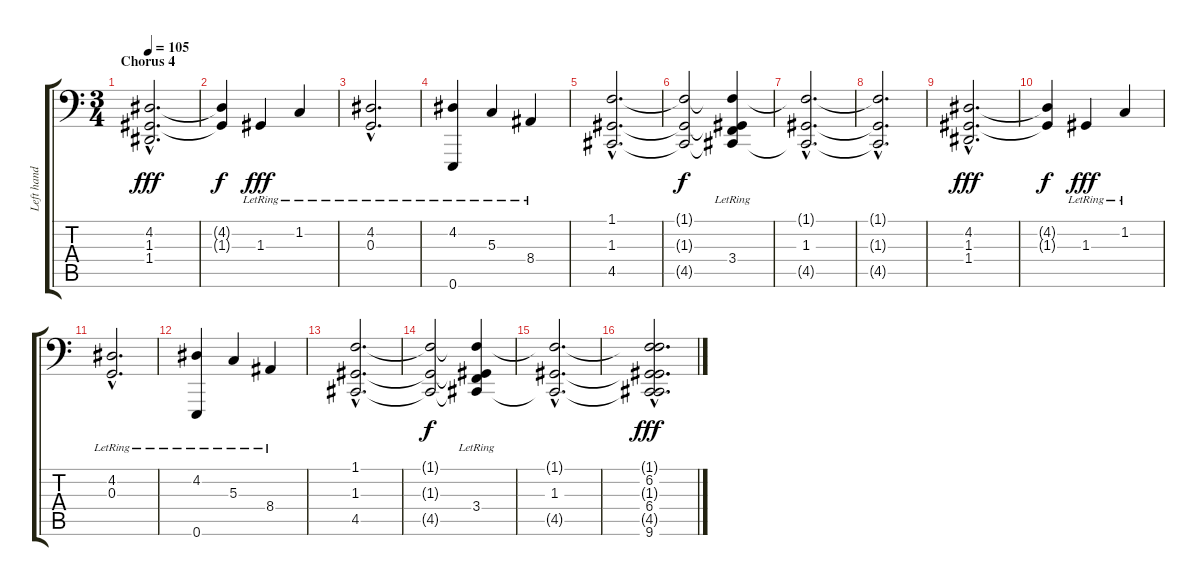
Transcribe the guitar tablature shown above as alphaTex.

\track ("Left hand" "Left hand") {instrument brightacousticpiano}
\staff {score tabs}
\tuning (E3 B2 G2 D2 A1 E1) {hide}
\ts (3 4)
\section ("" "Chorus 4")
\tempo 105
\clef f4
\ks c
(4.2{hac} 1.3{hac} 1.4{hac}).2{d dy fff} |
(4.2{t} 1.3{t}).4{dy f} 1.3{lr}.4{dy fff} 1.2{lr}.4 |
(4.2{hac lr} 0.3{hac lr}).2{d} |
(4.2{lr} 0.6).4 5.3{lr}.4 8.4{lr}.4 |
(1.1{hac} 1.3{hac} 4.5{hac}).2{d} |
(1.1{t} 1.3{t} 4.5{t}).2{dy f} (1.1{t} 1.3{t} 3.4{lr} 4.5{t}).4 |
(1.1{hac t} 1.3{hac} 4.5{hac t}).2{d} |
(1.1{hac t} 1.3{hac t} 4.5{hac t}).2{d} |
(4.2{hac} 1.3{hac} 1.4{hac}).2{d dy fff} |
(4.2{t} 1.3{t}).4{dy f} 1.3{lr}.4{dy fff} 1.2{lr}.4 |
(4.2{hac lr} 0.3{hac lr}).2{d} |
(4.2{lr} 0.6).4 5.3{lr}.4 8.4{lr}.4 |
(1.1{hac} 1.3{hac} 4.5{hac}).2{d} |
(1.1{t} 1.3{t} 4.5{t}).2{dy f} (1.1{t} 1.3{t} 3.4{lr} 4.5{t}).4 |
(1.1{hac t} 1.3{hac} 4.5{hac t}).2{d} |
(1.1{hac t} 6.2{hac} 1.3{hac t} 6.4{hac} 4.5{hac t} 9.6{hac}).2{d dy fff}
